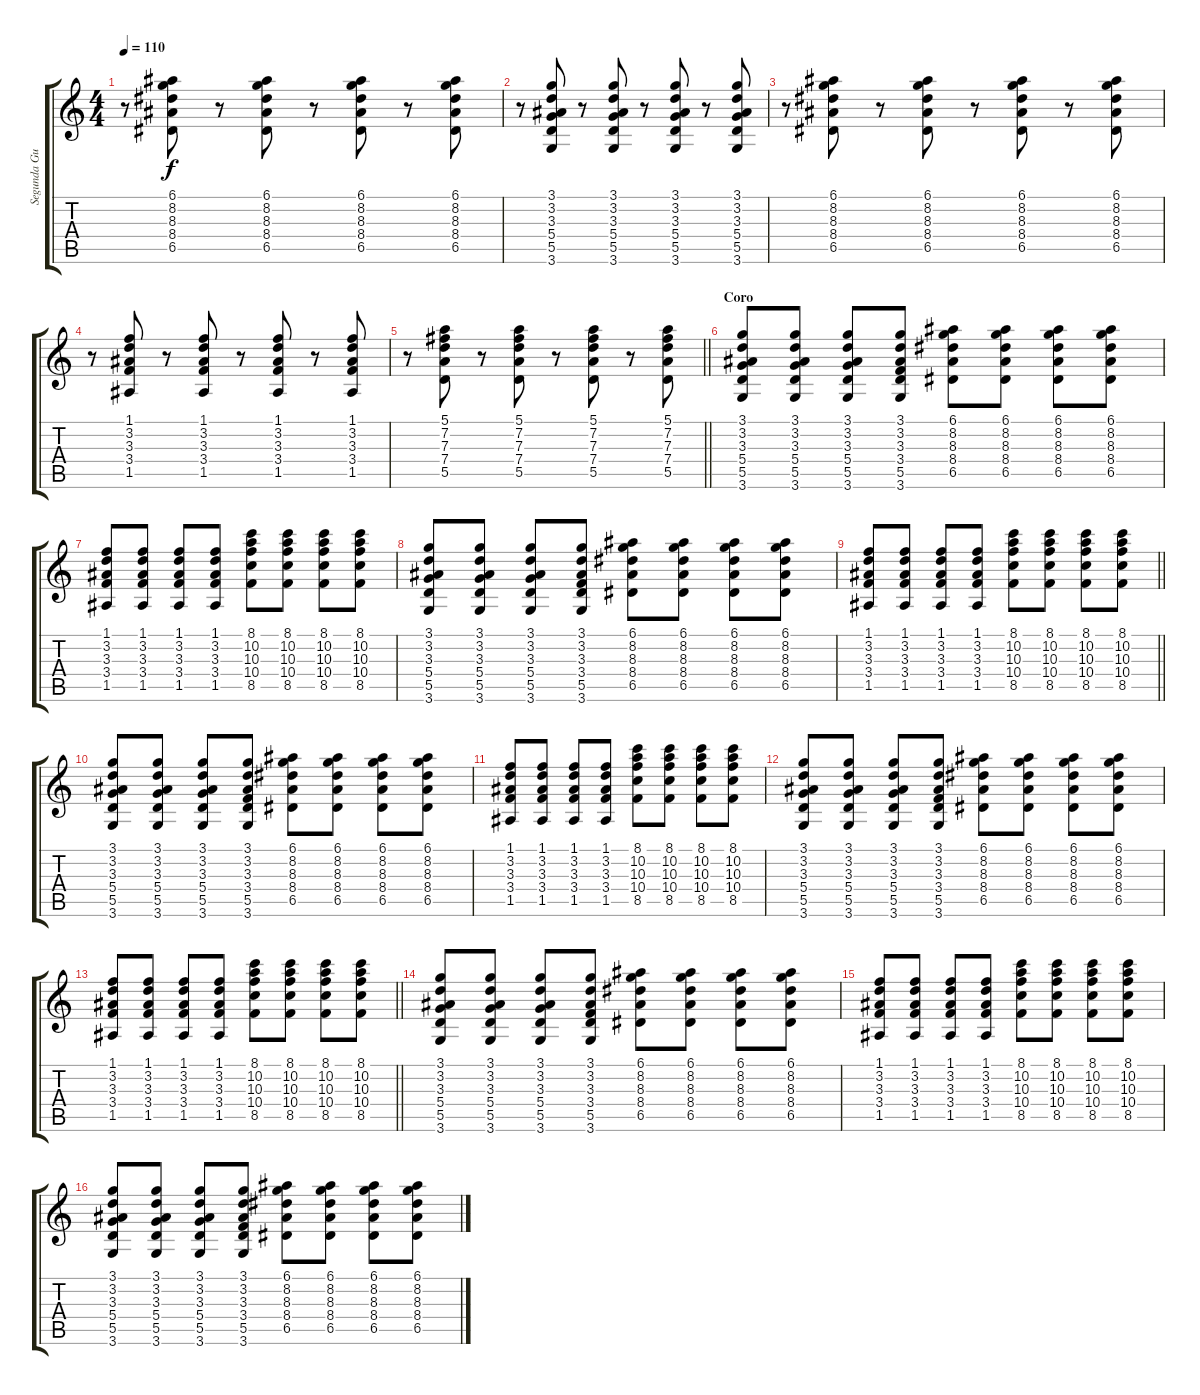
\track ("Segunda Guitarra" "Segunda Gu") {instrument acousticguitarsteel}
\staff {score tabs}
\tuning (E4 B3 G3 D3 A2 E2) {hide}
\ts (4 4)
\tempo 110
\clef g2
\ks c
r.8{dy f} (6.1 8.2 8.3 8.4 6.5).8 r.8 (6.1 8.2 8.3 8.4 6.5).8 r.8 (6.1 8.2 8.3 8.4 6.5).8 r.8 (6.1 8.2 8.3 8.4 6.5).8 |
r.8 (3.1 3.2 3.3 5.4 5.5 3.6).8 r.8 (3.1 3.2 3.3 5.4 5.5 3.6).8 r.8 (3.1 3.2 3.3 5.4 5.5 3.6).8 r.8 (3.1 3.2 3.3 5.4 5.5 3.6).8 |
r.8 (6.1 8.2 8.3 8.4 6.5).8 r.8 (6.1 8.2 8.3 8.4 6.5).8 r.8 (6.1 8.2 8.3 8.4 6.5).8 r.8 (6.1 8.2 8.3 8.4 6.5).8 |
r.8 (1.1 3.2 3.3 3.4 1.5).8 r.8 (1.1 3.2 3.3 3.4 1.5).8 r.8 (1.1 3.2 3.3 3.4 1.5).8 r.8 (1.1 3.2 3.3 3.4 1.5).8 |
\barLineRight lightlight
r.8 (5.1 7.2 7.3 7.4 5.5).8 r.8 (5.1 7.2 7.3 7.4 5.5).8 r.8 (5.1 7.2 7.3 7.4 5.5).8 r.8 (5.1 7.2 7.3 7.4 5.5).8 |
\section ("" "Coro")
(3.1 3.2 3.3 5.4 5.5 3.6).8 (3.1 3.2 3.3 5.4 5.5 3.6).8 (3.1 3.2 3.3 5.4 5.5 3.6).8 (3.1 3.2 3.3 3.4 5.5 3.6).8 (6.1 8.2 8.3 8.4 6.5).8 (6.1 8.2 8.3 8.4 6.5).8 (6.1 8.2 8.3 8.4 6.5).8 (6.1 8.2 8.3 8.4 6.5).8 |
(1.1 3.2 3.3 3.4 1.5).8 (1.1 3.2 3.3 3.4 1.5).8 (1.1 3.2 3.3 3.4 1.5).8 (1.1 3.2 3.3 3.4 1.5).8 (8.1 10.2 10.3 10.4 8.5).8 (8.1 10.2 10.3 10.4 8.5).8 (8.1 10.2 10.3 10.4 8.5).8 (8.1 10.2 10.3 10.4 8.5).8 |
(3.1 3.2 3.3 5.4 5.5 3.6).8 (3.1 3.2 3.3 5.4 5.5 3.6).8 (3.1 3.2 3.3 5.4 5.5 3.6).8 (3.1 3.2 3.3 3.4 5.5 3.6).8 (6.1 8.2 8.3 8.4 6.5).8 (6.1 8.2 8.3 8.4 6.5).8 (6.1 8.2 8.3 8.4 6.5).8 (6.1 8.2 8.3 8.4 6.5).8 |
\barLineRight lightlight
(1.1 3.2 3.3 3.4 1.5).8 (1.1 3.2 3.3 3.4 1.5).8 (1.1 3.2 3.3 3.4 1.5).8 (1.1 3.2 3.3 3.4 1.5).8 (8.1 10.2 10.3 10.4 8.5).8 (8.1 10.2 10.3 10.4 8.5).8 (8.1 10.2 10.3 10.4 8.5).8 (8.1 10.2 10.3 10.4 8.5).8 |
\section ("" "")
(3.1 3.2 3.3 5.4 5.5 3.6).8 (3.1 3.2 3.3 5.4 5.5 3.6).8 (3.1 3.2 3.3 5.4 5.5 3.6).8 (3.1 3.2 3.3 3.4 5.5 3.6).8 (6.1 8.2 8.3 8.4 6.5).8 (6.1 8.2 8.3 8.4 6.5).8 (6.1 8.2 8.3 8.4 6.5).8 (6.1 8.2 8.3 8.4 6.5).8 |
(1.1 3.2 3.3 3.4 1.5).8 (1.1 3.2 3.3 3.4 1.5).8 (1.1 3.2 3.3 3.4 1.5).8 (1.1 3.2 3.3 3.4 1.5).8 (8.1 10.2 10.3 10.4 8.5).8 (8.1 10.2 10.3 10.4 8.5).8 (8.1 10.2 10.3 10.4 8.5).8 (8.1 10.2 10.3 10.4 8.5).8 |
(3.1 3.2 3.3 5.4 5.5 3.6).8 (3.1 3.2 3.3 5.4 5.5 3.6).8 (3.1 3.2 3.3 5.4 5.5 3.6).8 (3.1 3.2 3.3 3.4 5.5 3.6).8 (6.1 8.2 8.3 8.4 6.5).8 (6.1 8.2 8.3 8.4 6.5).8 (6.1 8.2 8.3 8.4 6.5).8 (6.1 8.2 8.3 8.4 6.5).8 |
\barLineRight lightlight
(1.1 3.2 3.3 3.4 1.5).8 (1.1 3.2 3.3 3.4 1.5).8 (1.1 3.2 3.3 3.4 1.5).8 (1.1 3.2 3.3 3.4 1.5).8 (8.1 10.2 10.3 10.4 8.5).8 (8.1 10.2 10.3 10.4 8.5).8 (8.1 10.2 10.3 10.4 8.5).8 (8.1 10.2 10.3 10.4 8.5).8 |
\section ("" "")
(3.1 3.2 3.3 5.4 5.5 3.6).8 (3.1 3.2 3.3 5.4 5.5 3.6).8 (3.1 3.2 3.3 5.4 5.5 3.6).8 (3.1 3.2 3.3 3.4 5.5 3.6).8 (6.1 8.2 8.3 8.4 6.5).8 (6.1 8.2 8.3 8.4 6.5).8 (6.1 8.2 8.3 8.4 6.5).8 (6.1 8.2 8.3 8.4 6.5).8 |
(1.1 3.2 3.3 3.4 1.5).8 (1.1 3.2 3.3 3.4 1.5).8 (1.1 3.2 3.3 3.4 1.5).8 (1.1 3.2 3.3 3.4 1.5).8 (8.1 10.2 10.3 10.4 8.5).8 (8.1 10.2 10.3 10.4 8.5).8 (8.1 10.2 10.3 10.4 8.5).8 (8.1 10.2 10.3 10.4 8.5).8 |
(3.1 3.2 3.3 5.4 5.5 3.6).8 (3.1 3.2 3.3 5.4 5.5 3.6).8 (3.1 3.2 3.3 5.4 5.5 3.6).8 (3.1 3.2 3.3 3.4 5.5 3.6).8 (6.1 8.2 8.3 8.4 6.5).8 (6.1 8.2 8.3 8.4 6.5).8 (6.1 8.2 8.3 8.4 6.5).8 (6.1 8.2 8.3 8.4 6.5).8
